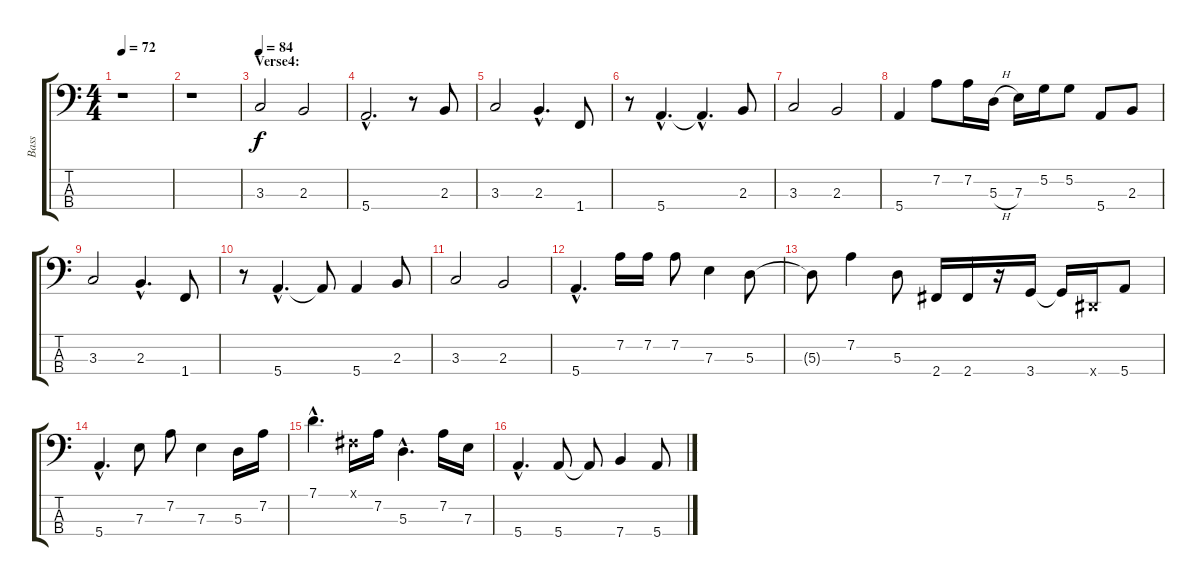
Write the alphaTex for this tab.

\track ("Bass" "Bass") {instrument electricbassfinger}
\staff {score tabs}
\tuning (G2 D2 A1 E1) {hide}
\ts (4 4)
\tempo 72
\clef f4
\ks c
r.1{dy f} |
r.1 |
\section ("" "Verse4:")
\tempo 84
3.3.2 2.3.2 |
5.4{hac}.2{d} r.8 2.3.8 |
3.3.2 2.3{hac}.4{d} 1.4.8 |
r.8 5.4{hac}.4{d} 5.4{hac t}.4{d} 2.3.8 |
3.3.2 2.3.2 |
5.4.4 7.2.8 7.2.16 5.3{h}.16 7.3.16 5.2.16 5.2.8 5.4.8 2.3.8 |
3.3.2 2.3{hac}.4{d} 1.4.8 |
r.8 5.4{hac}.4{d} 5.4{t}.8 5.4.4 2.3.8 |
3.3.2 2.3.2 |
5.4{hac}.4{d} 7.2.16 7.2.16 7.2.8 7.3.4 5.3.8 |
5.3{t}.8 7.2.4 5.3.8 2.4.16 2.4.16 r.16 3.4.16 3.4{t}.16 -1.4{x}.16 5.4.8 |
5.4{hac}.4{d} 7.3.8 7.2.8 7.3.4 5.3.16 7.2.16 |
7.1{hac}.4{d} -1.1{x}.16 7.2.16 5.3{hac}.4{d} 7.2.16 7.3.16 |
5.4{hac}.4{d} 5.4.8 5.4{t}.8 7.4.4 5.4.8
